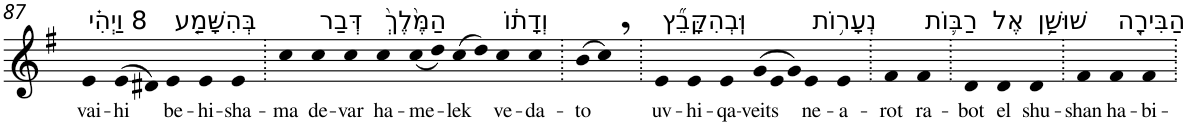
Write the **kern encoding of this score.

**kern	**text
*part1	*part1
*staff1	*staff1
*I"Piano	*
*I'Pno	*
!!LO:PB:g=z
*clefG2	*
*k[f#]	*
*G:	*
=87	=87
!LO:TX:a:t=8 וַיְהִ֗י	!
!	!LO:LY:b
4e	vai-
!	!LO:LY:b
(>8e	-hi
8d#X)	.
!LO:TX:a:t=בְּהִשָּׁמַ֤ע	!
!	!LO:LY:b
4e	be-
!	!LO:LY:b
4e	-hi-
!	!LO:LY:b
4e	-sha-
=88.	=88.
!	!LO:LY:b
4cc	-ma
!LO:TX:a:t=דְּבַר	!
!	!LO:LY:b
4cc	de-
!	!LO:LY:b
4cc	-var
!LO:TX:a:t=הַמֶּ֙לֶךְ֙	!
!	!LO:LY:b
4cc	ha-
!	!LO:LY:b
(<8cc	-me-
8dd)	.
!	!LO:LY:b
(>8cc	-lek
8dd)	.
!LO:TX:a:t=וְדָת֔וֹ	!
!	!LO:LY:b
4cc	ve-
!	!LO:LY:b
4cc	-da-
=89.	=89.
!	!LO:LY:b
(>8b	-to
8cc,)	.
=90.	=90.
!LO:TX:a:t=וּֽבְהִקָּבֵ֞ץ	!
!	!LO:LY:b
4e	uv-
!	!LO:LY:b
4e	-hi-
!	!LO:LY:b
4e	-qa-
*Xtuplet	*
!	!LO:LY:b
(>12g	-veits
12e	.
12g)	.
!LO:TX:a:t=נְעָר֥וֹת	!
!	!LO:LY:b
4e	ne-
!	!LO:LY:b
4e	-a-
=91.	=91.
!	!LO:LY:b
4f#	-rot
!LO:TX:a:t=רַבּ֛וֹת	!
!	!LO:LY:b
4f#	ra-
=92.	=92.
!	!LO:LY:b
4d	-bot
!LO:TX:a:t=אֶל	!
!	!LO:LY:b
4d	el
!LO:TX:a:t=שׁוּשַׁ֥ן	!
!	!LO:LY:b
4d	shu-
=93.	=93.
!	!LO:LY:b
4f#	-shan
!LO:TX:a:t=הַבִּירָ֖ה	!
!	!LO:LY:b
4f#	ha-
!	!LO:LY:b
4f#	-bi-
=.	=.
*-	*-
